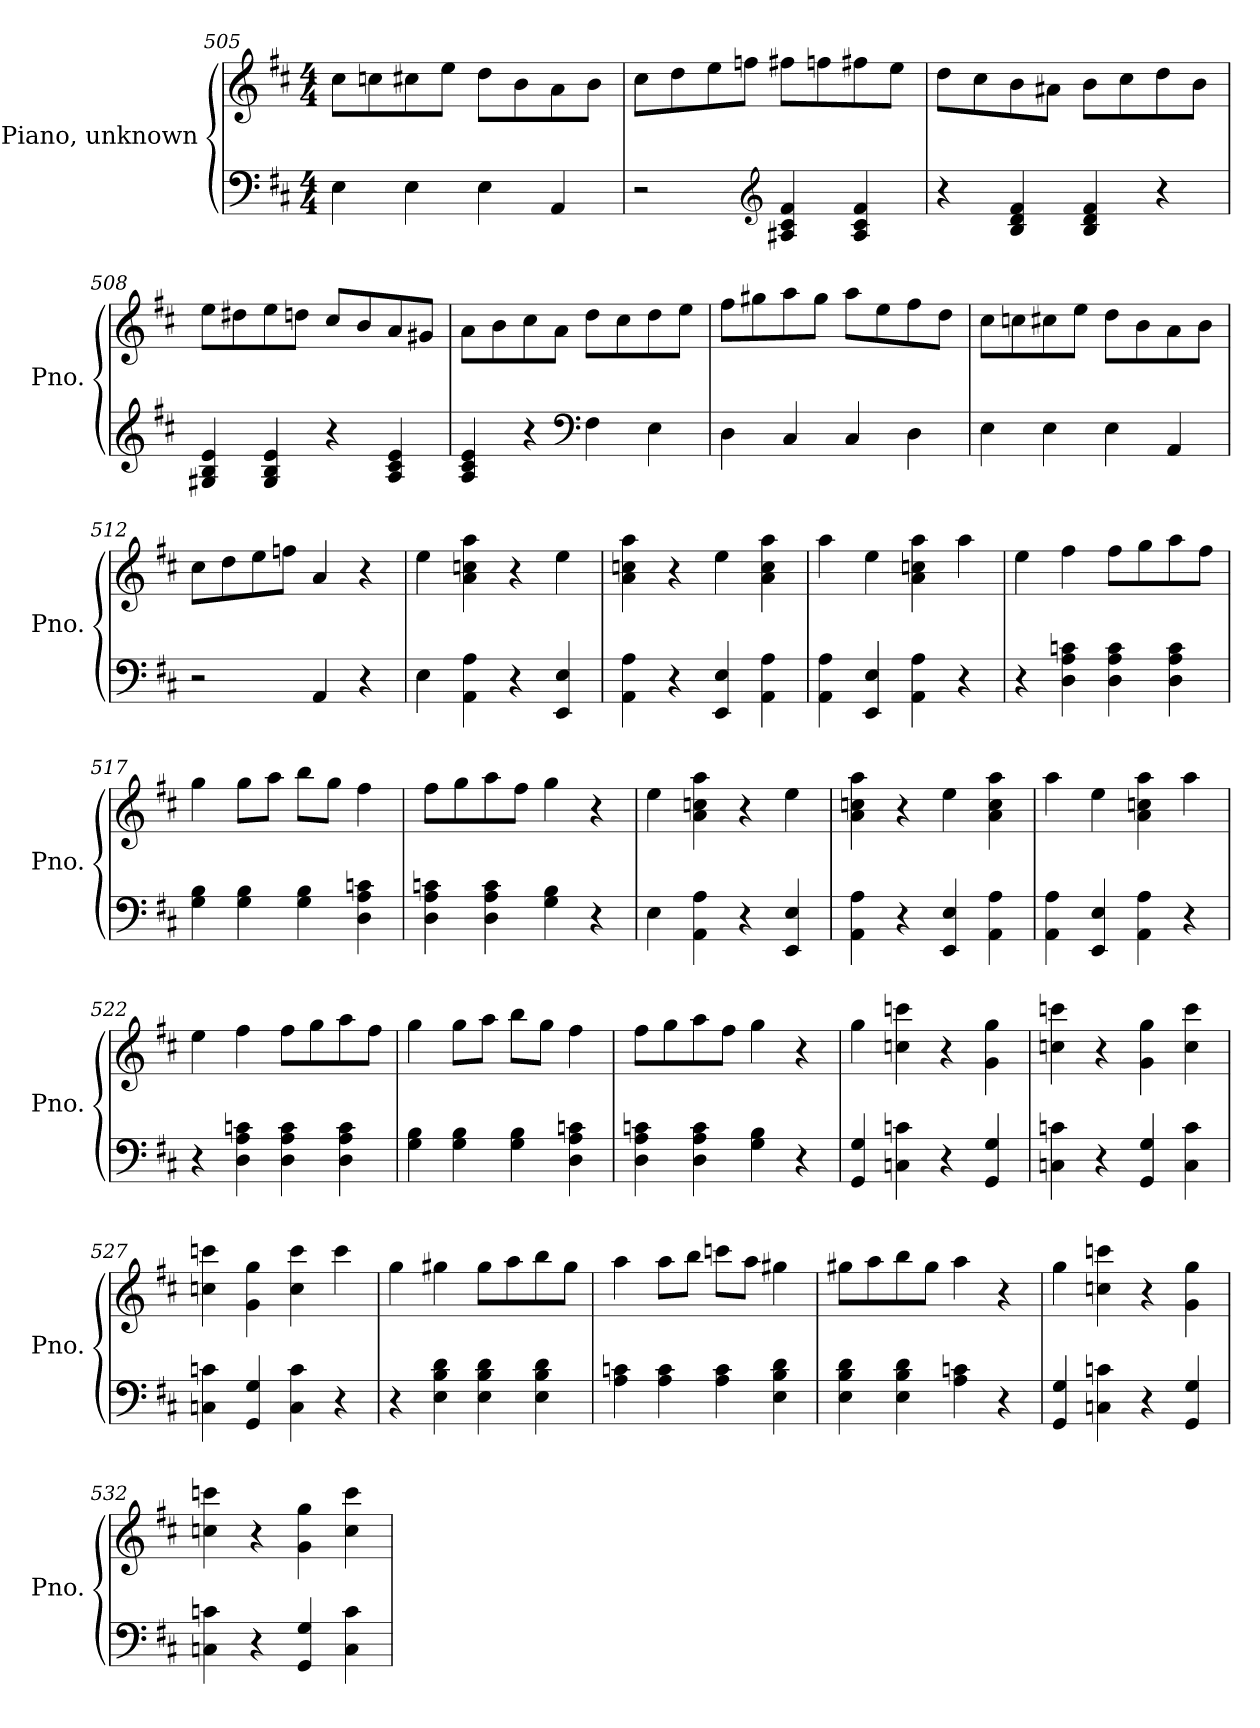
**kern	**kern
*part1	*part1
*staff2	*staff1
*I"Piano, unknown	*
*I'Pno.	*
*clefF4	*clefG2
*k[f#c#]	*k[f#c#]
*M4/4	*M4/4
=505	=505
4E\	8cc#\L
.	8ccn\
4E\	8cc#X\
.	8ee\J
4E\	8dd\L
.	8b\
4AA/	8a\
.	8b\J
=506	=506
2r	8cc#\L
.	8dd\
.	8ee\
.	8ffn\J
*clefG2	*
4A#X/ 4c#/ 4f#/	8ff#X\L
.	8ffn\
4A#/ 4c#/ 4f#/	8ff#X\
.	8ee\J
!!LO:PB:g=z
=507	=507
4r	8dd\L
.	8cc#\
4B/ 4d/ 4f#/	8b\
.	8a#X\J
4B/ 4d/ 4f#/	8b\L
.	8cc#\
4r	8dd\
.	8b\J
=508	=508
4G#X/ 4B/ 4e/	8ee\L
.	8dd#X\
4G#/ 4B/ 4e/	8ee\
.	8ddn\J
4r	8cc#/L
.	8b/
4A/ 4c#/ 4e/	8a/
.	8g#X/J
=509	=509
4A/ 4c#/ 4e/	8a\L
.	8b\
4r	8cc#\
.	8a\J
*clefF4	*
4F#\	8dd\L
.	8cc#\
4E\	8dd\
.	8ee\J
=510	=510
4D\	8ff#\L
.	8gg#X\
4C#/	8aa\
.	8gg#\J
4C#/	8aa\L
.	8ee\
4D\	8ff#\
.	8dd\J
!!LO:LB:g=z
=511	=511
4E\	8cc#\L
.	8ccn\
4E\	8cc#X\
.	8ee\J
4E\	8dd\L
.	8b\
4AA/	8a\
.	8b\J
=512	=512
2r	8cc#\L
.	8dd\
.	8ee\
.	8ffn\J
4AA/	4a/
4r	4r
=513	=513
4E\	4ee\
4AA\ 4A\	4a\ 4ccn\ 4aa\
4r	4r
4EE/ 4E/	4ee\
=514	=514
4AA\ 4A\	4a\ 4ccn\ 4aa\
4r	4r
4EE/ 4E/	4ee\
4AA\ 4A\	4a\ 4cc\ 4aa\
=515	=515
4AA\ 4A\	4aa\
4EE/ 4E/	4ee\
4AA\ 4A\	4a\ 4ccn\ 4aa\
4r	4aa\
=516	=516
4r	4ee\
4D\ 4A\ 4cn\	4ff#\
4D\ 4A\ 4c\	8ff#\L
.	8gg\
4D\ 4A\ 4c\	8aa\
.	8ff#\J
!!LO:LB:g=z
=517	=517
4G\ 4B\	4gg\
4G\ 4B\	8gg\L
.	8aa\J
4G\ 4B\	8bb\L
.	8gg\J
4D\ 4A\ 4cn\	4ff#\
=518	=518
4D\ 4A\ 4cn\	8ff#\L
.	8gg\
4D\ 4A\ 4c\	8aa\
.	8ff#\J
4G\ 4B\	4gg\
4r	4r
=519	=519
4E\	4ee\
4AA\ 4A\	4a\ 4ccn\ 4aa\
4r	4r
4EE/ 4E/	4ee\
=520	=520
4AA\ 4A\	4a\ 4ccn\ 4aa\
4r	4r
4EE/ 4E/	4ee\
4AA\ 4A\	4a\ 4cc\ 4aa\
=521	=521
4AA\ 4A\	4aa\
4EE/ 4E/	4ee\
4AA\ 4A\	4a\ 4ccn\ 4aa\
4r	4aa\
=522	=522
4r	4ee\
4D\ 4A\ 4cn\	4ff#\
4D\ 4A\ 4c\	8ff#\L
.	8gg\
4D\ 4A\ 4c\	8aa\
.	8ff#\J
!!LO:LB:g=z
=523	=523
4G\ 4B\	4gg\
4G\ 4B\	8gg\L
.	8aa\J
4G\ 4B\	8bb\L
.	8gg\J
4D\ 4A\ 4cn\	4ff#\
=524	=524
4D\ 4A\ 4cn\	8ff#\L
.	8gg\
4D\ 4A\ 4c\	8aa\
.	8ff#\J
4G\ 4B\	4gg\
4r	4r
=525	=525
4GG/ 4G/	4gg\
4Cn\ 4cn\	4ccn\ 4cccn\
4r	4r
4GG/ 4G/	4g\ 4gg\
=526	=526
4Cn\ 4cn\	4ccn\ 4cccn\
4r	4r
4GG/ 4G/	4g\ 4gg\
4C\ 4c\	4cc\ 4ccc\
=527	=527
4Cn\ 4cn\	4ccn\ 4cccn\
4GG/ 4G/	4g\ 4gg\
4C\ 4c\	4cc\ 4ccc\
4r	4ccc\
=528	=528
4r	4gg\
4E\ 4B\ 4d\	4gg#X\
4E\ 4B\ 4d\	8gg#\L
.	8aa\
4E\ 4B\ 4d\	8bb\
.	8gg#\J
!!LO:LB:g=z
=529	=529
4A\ 4cn\	4aa\
4A\ 4c\	8aa\L
.	8bb\J
4A\ 4c\	8cccn\L
.	8aa\J
4E\ 4B\ 4d\	4gg#X\
=530	=530
4E\ 4B\ 4d\	8gg#X\L
.	8aa\
4E\ 4B\ 4d\	8bb\
.	8gg#\J
4A\ 4cn\	4aa\
4r	4r
=531	=531
4GG/ 4G/	4gg\
4Cn\ 4cn\	4ccn\ 4cccn\
4r	4r
4GG/ 4G/	4g\ 4gg\
=532	=532
4Cn\ 4cn\	4ccn\ 4cccn\
4r	4r
4GG/ 4G/	4g\ 4gg\
4C\ 4c\	4cc\ 4ccc\
=	=
*-	*-
